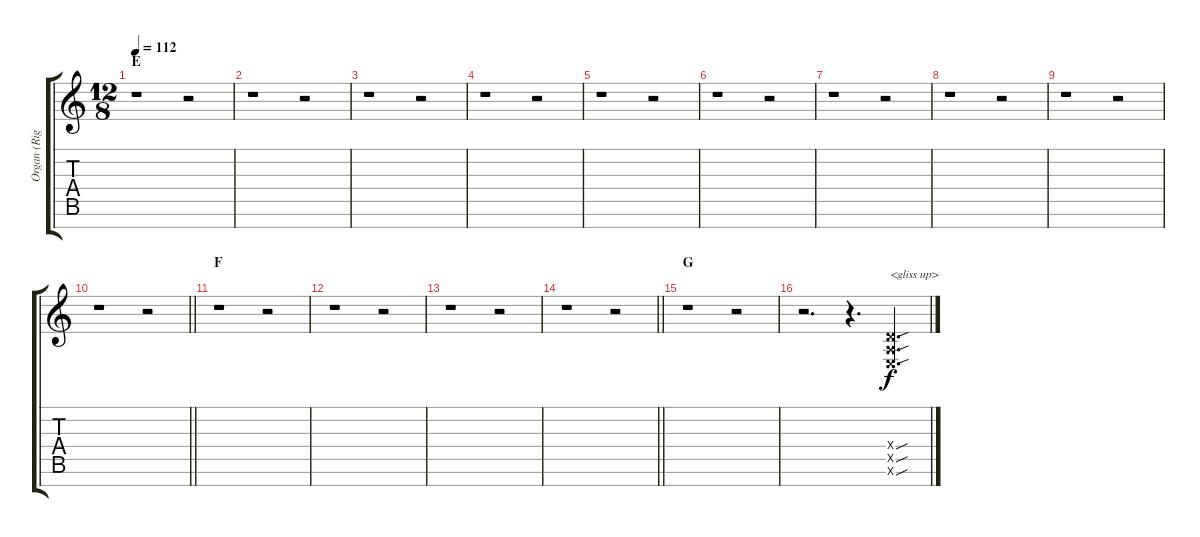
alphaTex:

\track ("Organ (Right Hand)" "Organ (Rig") {instrument drawbarorgan}
\staff {score tabs}
\tuning (E5 B4 G4 D4 A3 E3 B2) {hide}
\ts (12 8)
\section ("" "E")
\tempo 112
\clef g2
\ks c
r.1{dy f} r.2 |
r.1 r.2 |
r.1 r.2 |
r.1 r.2 |
r.1 r.2 |
r.1 r.2 |
r.1 r.2 |
r.1 r.2 |
r.1 r.2 |
\barLineRight lightlight
r.1 r.2 |
\section ("" "F")
r.1 r.2 |
r.1 r.2 |
r.1 r.2 |
\barLineRight lightlight
r.1 r.2 |
\section ("" "G")
r.1 r.2 |
r.2{d} r.4{d} (0.4{sou x} 0.5{sou x} 0.6{sou x}).4{d txt "<gliss up>"}
